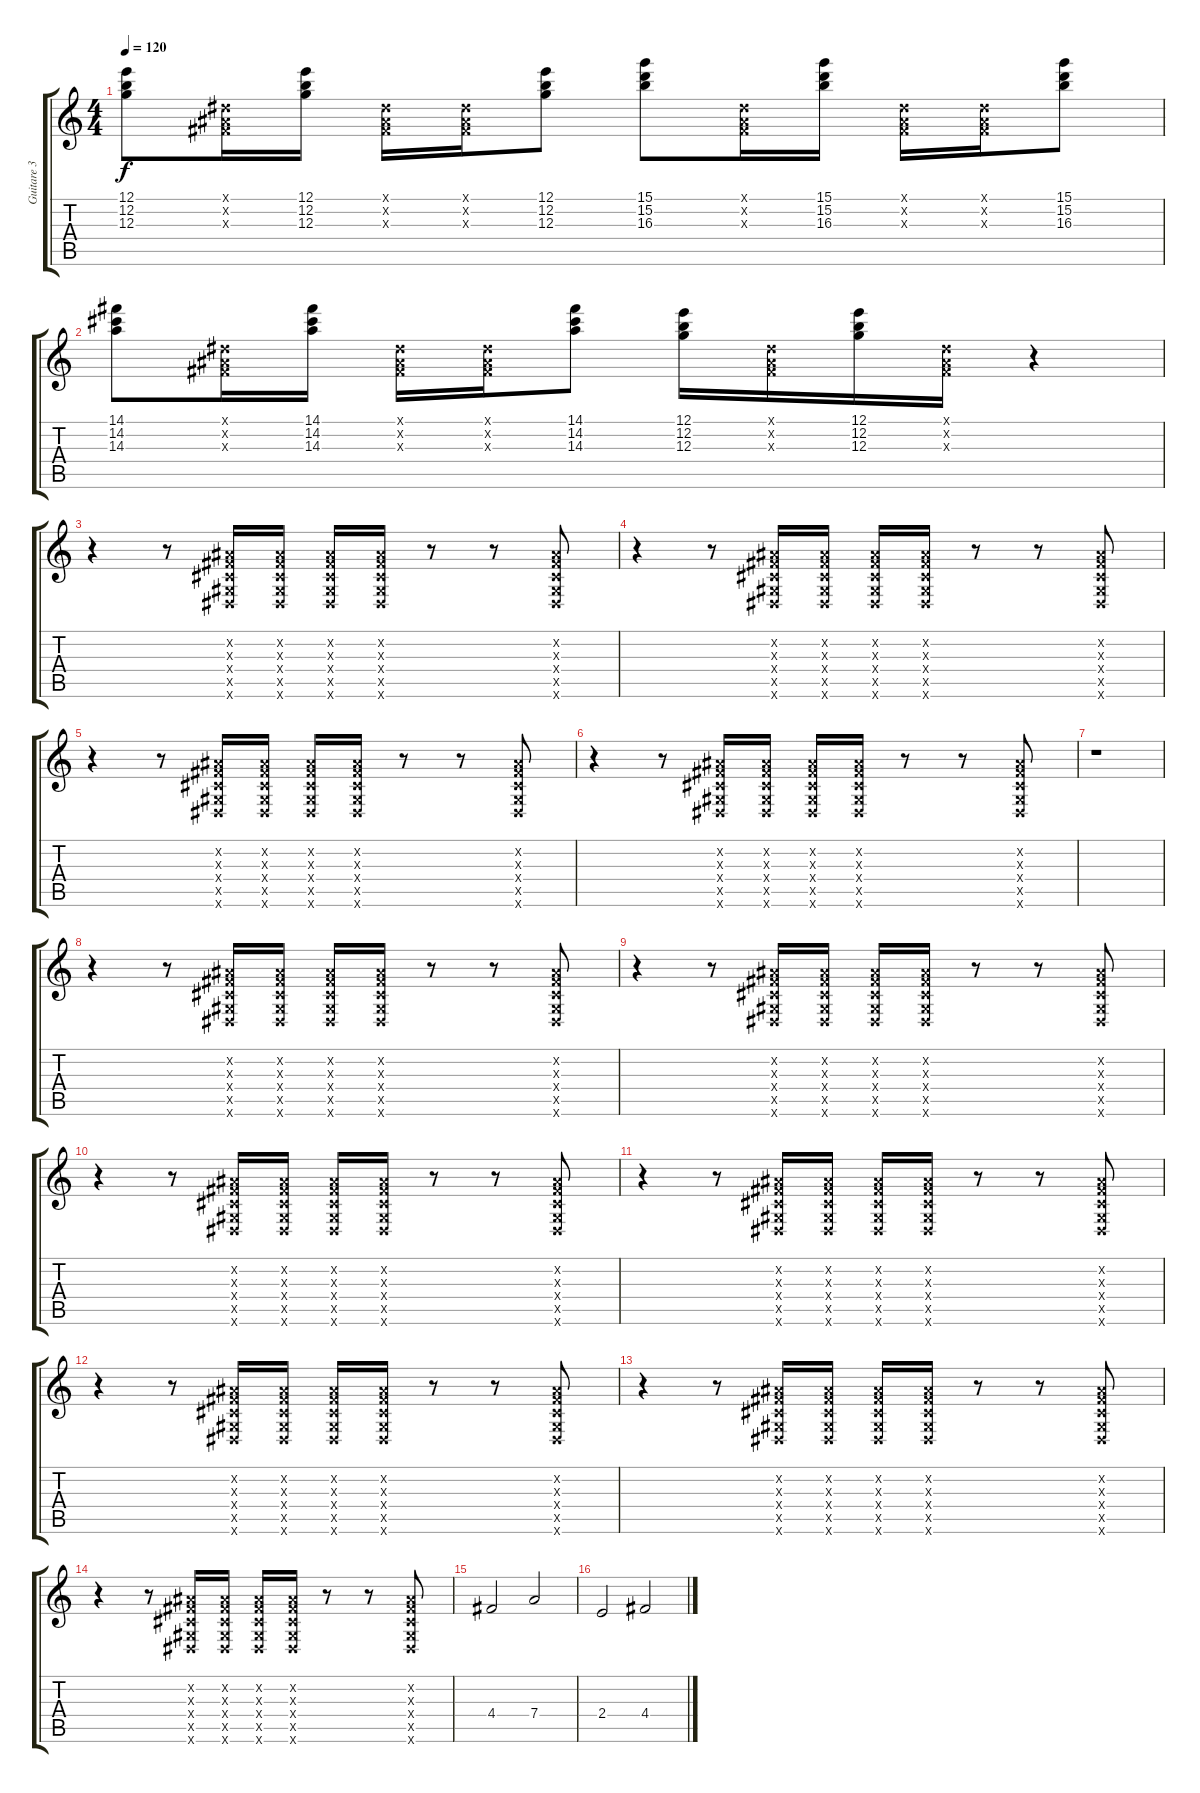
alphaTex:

\track ("Guitare 3 (clean+wha/wha)" "Guitare 3 ") {instrument electricguitarclean}
\staff {score tabs}
\tuning (E4 B3 G3 D3 A2 E2) {hide}
\ts (4 4)
\tempo 120
\clef g2
\ks c
(12.1 12.2 12.3).8{dy f} (-1.1{x} -1.2{x} -1.3{x}).16 (12.1 12.2 12.3).16 (-1.1{x} -1.2{x} -1.3{x}).16 (-1.1{x} -1.2{x} -1.3{x}).16 (12.1 12.2 12.3).8 (15.1 15.2 16.3).8 (-1.1{x} -1.2{x} -1.3{x}).16 (15.1 15.2 16.3).16 (-1.1{x} -1.2{x} -1.3{x}).16 (-1.1{x} -1.2{x} -1.3{x}).16 (15.1 15.2 16.3).8 |
(14.1 14.2 14.3).8 (-1.1{x} -1.2{x} -1.3{x}).16 (14.1 14.2 14.3).16 (-1.1{x} -1.2{x} -1.3{x}).16 (-1.1{x} -1.2{x} -1.3{x}).16 (14.1 14.2 14.3).8 (12.1 12.2 12.3).16 (-1.1{x} -1.2{x} -1.3{x}).16 (12.1 12.2 12.3).16 (-1.1{x} -1.2{x} -1.3{x}).16 r.4 |
r.4 r.8 (-1.2{x} -1.3{x} -1.4{x} -1.5{x} -1.6{x}).16 (-1.2{x} -1.3{x} -1.4{x} -1.5{x} -1.6{x}).16 (-1.2{x} -1.3{x} -1.4{x} -1.5{x} -1.6{x}).16 (-1.2{x} -1.3{x} -1.4{x} -1.5{x} -1.6{x}).16 r.8 r.8 (-1.2{x} -1.3{x} -1.4{x} -1.5{x} -1.6{x}).8 |
r.4 r.8 (-1.2{x} -1.3{x} -1.4{x} -1.5{x} -1.6{x}).16 (-1.2{x} -1.3{x} -1.4{x} -1.5{x} -1.6{x}).16 (-1.2{x} -1.3{x} -1.4{x} -1.5{x} -1.6{x}).16 (-1.2{x} -1.3{x} -1.4{x} -1.5{x} -1.6{x}).16 r.8 r.8 (-1.2{x} -1.3{x} -1.4{x} -1.5{x} -1.6{x}).8 |
r.4 r.8 (-1.2{x} -1.3{x} -1.4{x} -1.5{x} -1.6{x}).16 (-1.2{x} -1.3{x} -1.4{x} -1.5{x} -1.6{x}).16 (-1.2{x} -1.3{x} -1.4{x} -1.5{x} -1.6{x}).16 (-1.2{x} -1.3{x} -1.4{x} -1.5{x} -1.6{x}).16 r.8 r.8 (-1.2{x} -1.3{x} -1.4{x} -1.5{x} -1.6{x}).8 |
r.4 r.8 (-1.2{x} -1.3{x} -1.4{x} -1.5{x} -1.6{x}).16 (-1.2{x} -1.3{x} -1.4{x} -1.5{x} -1.6{x}).16 (-1.2{x} -1.3{x} -1.4{x} -1.5{x} -1.6{x}).16 (-1.2{x} -1.3{x} -1.4{x} -1.5{x} -1.6{x}).16 r.8 r.8 (-1.2{x} -1.3{x} -1.4{x} -1.5{x} -1.6{x}).8 |
r.1 |
r.4 r.8 (-1.2{x} -1.3{x} -1.4{x} -1.5{x} -1.6{x}).16 (-1.2{x} -1.3{x} -1.4{x} -1.5{x} -1.6{x}).16 (-1.2{x} -1.3{x} -1.4{x} -1.5{x} -1.6{x}).16 (-1.2{x} -1.3{x} -1.4{x} -1.5{x} -1.6{x}).16 r.8 r.8 (-1.2{x} -1.3{x} -1.4{x} -1.5{x} -1.6{x}).8 |
r.4 r.8 (-1.2{x} -1.3{x} -1.4{x} -1.5{x} -1.6{x}).16 (-1.2{x} -1.3{x} -1.4{x} -1.5{x} -1.6{x}).16 (-1.2{x} -1.3{x} -1.4{x} -1.5{x} -1.6{x}).16 (-1.2{x} -1.3{x} -1.4{x} -1.5{x} -1.6{x}).16 r.8 r.8 (-1.2{x} -1.3{x} -1.4{x} -1.5{x} -1.6{x}).8 |
r.4 r.8 (-1.2{x} -1.3{x} -1.4{x} -1.5{x} -1.6{x}).16 (-1.2{x} -1.3{x} -1.4{x} -1.5{x} -1.6{x}).16 (-1.2{x} -1.3{x} -1.4{x} -1.5{x} -1.6{x}).16 (-1.2{x} -1.3{x} -1.4{x} -1.5{x} -1.6{x}).16 r.8 r.8 (-1.2{x} -1.3{x} -1.4{x} -1.5{x} -1.6{x}).8 |
r.4 r.8 (-1.2{x} -1.3{x} -1.4{x} -1.5{x} -1.6{x}).16 (-1.2{x} -1.3{x} -1.4{x} -1.5{x} -1.6{x}).16 (-1.2{x} -1.3{x} -1.4{x} -1.5{x} -1.6{x}).16 (-1.2{x} -1.3{x} -1.4{x} -1.5{x} -1.6{x}).16 r.8 r.8 (-1.2{x} -1.3{x} -1.4{x} -1.5{x} -1.6{x}).8 |
r.4 r.8 (-1.2{x} -1.3{x} -1.4{x} -1.5{x} -1.6{x}).16 (-1.2{x} -1.3{x} -1.4{x} -1.5{x} -1.6{x}).16 (-1.2{x} -1.3{x} -1.4{x} -1.5{x} -1.6{x}).16 (-1.2{x} -1.3{x} -1.4{x} -1.5{x} -1.6{x}).16 r.8 r.8 (-1.2{x} -1.3{x} -1.4{x} -1.5{x} -1.6{x}).8 |
r.4 r.8 (-1.2{x} -1.3{x} -1.4{x} -1.5{x} -1.6{x}).16 (-1.2{x} -1.3{x} -1.4{x} -1.5{x} -1.6{x}).16 (-1.2{x} -1.3{x} -1.4{x} -1.5{x} -1.6{x}).16 (-1.2{x} -1.3{x} -1.4{x} -1.5{x} -1.6{x}).16 r.8 r.8 (-1.2{x} -1.3{x} -1.4{x} -1.5{x} -1.6{x}).8 |
r.4 r.8 (-1.2{x} -1.3{x} -1.4{x} -1.5{x} -1.6{x}).16 (-1.2{x} -1.3{x} -1.4{x} -1.5{x} -1.6{x}).16 (-1.2{x} -1.3{x} -1.4{x} -1.5{x} -1.6{x}).16 (-1.2{x} -1.3{x} -1.4{x} -1.5{x} -1.6{x}).16 r.8 r.8 (-1.2{x} -1.3{x} -1.4{x} -1.5{x} -1.6{x}).8 |
4.4.2 7.4.2 |
2.4.2 4.4.2
